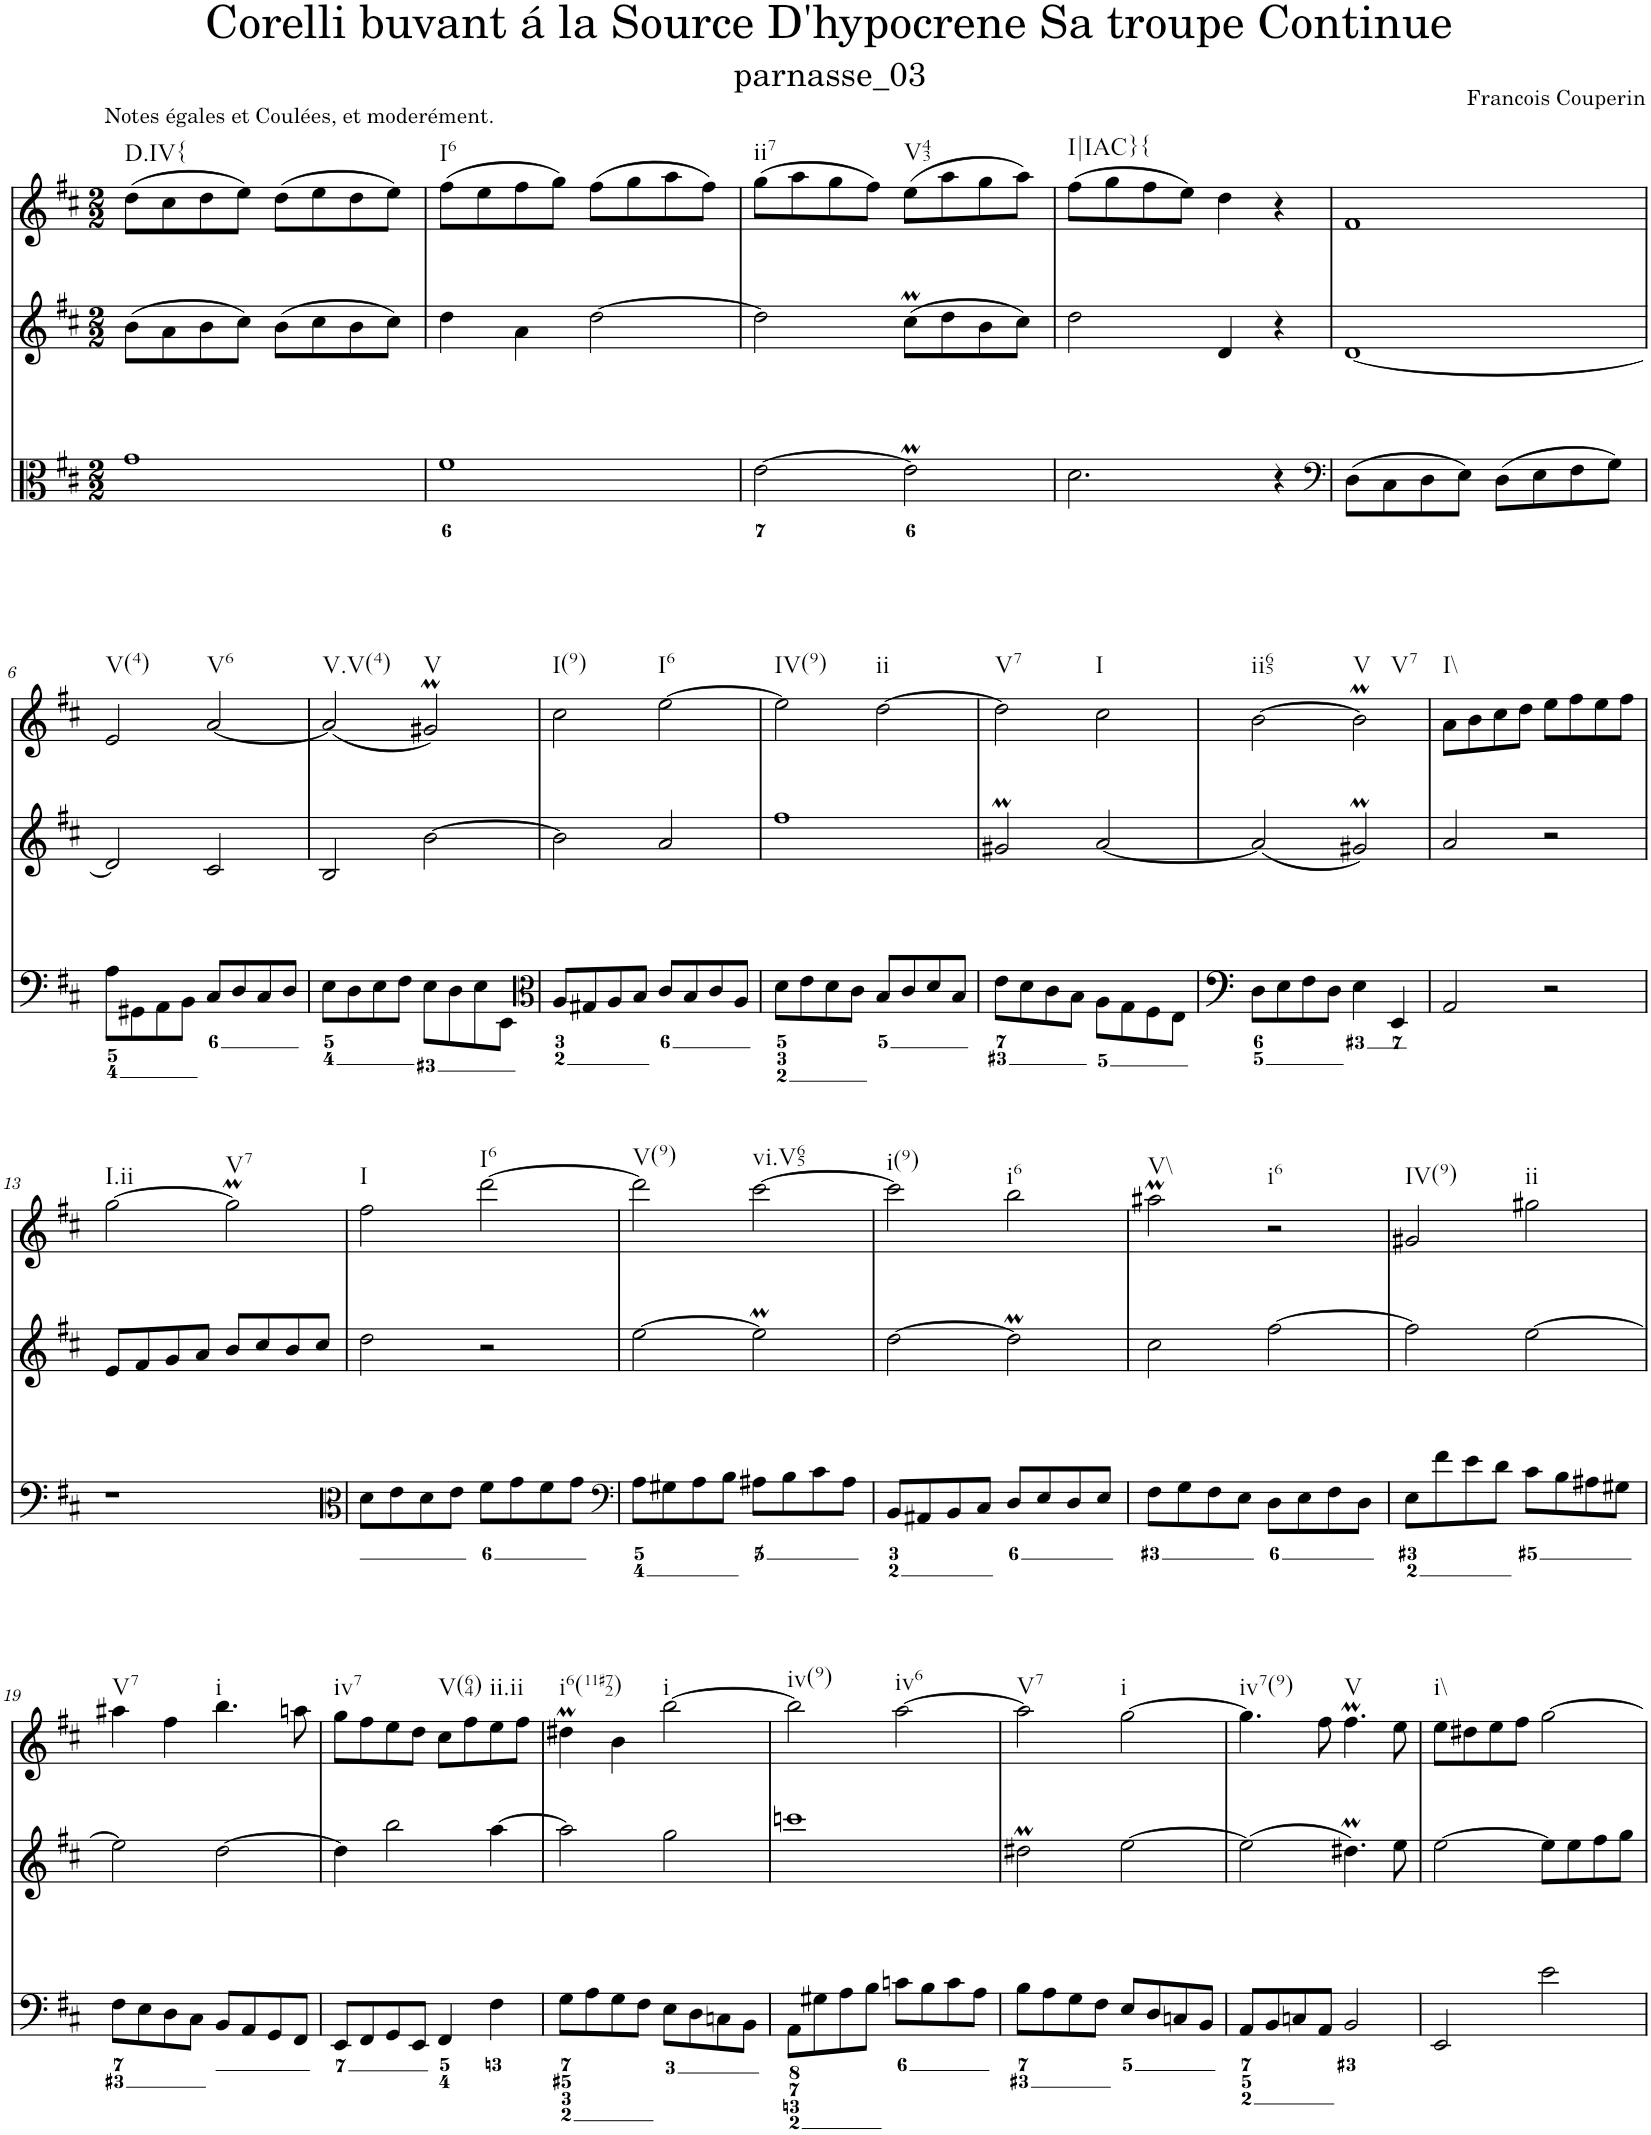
**kern	**kern	**kern
*part1	*part1	*part1
*staff3	*staff2	*staff1
*I"Piano	*	*
*I'Pno.	*	*
*clefC3	*clefG2	*clefG2
*k[f#c#]	*k[f#c#]	*k[f#c#]
*M2/2	*M2/2	*M2/2
=1	=1	=1
!	!	!LO:TX:a:t=Notes égales et Coulées, et moderément.
!	!	!LO:TX:b:t=D.IV{
1g	8b\L	(8dd\L
.	8a\	8cc#\
.	8b\	8dd\
.	8cc#\J	8ee\J)
.	8b\L	(8dd\L
.	8cc#\	8ee\
.	8b\	8dd\
.	8cc#\J	8ee\J)
=2	=2	=2
!	!	!LO:TX:b:t=I6
1f#	4dd\	(8ff#\L
.	.	8ee\
.	4a\	8ff#\
.	.	8gg\J)
.	[2dd\	(8ff#\L
.	.	8gg\
.	.	8aa\
.	.	8ff#\J)
=3	=3	=3
!	!	!LO:TX:b:t=ii7
[2e\	2dd\]	(8gg\L
.	.	8aa\
.	.	8gg\
.	.	8ff#\J)
!	!	!LO:TX:b:t=V43
2eM\]	8cc#m\L	(8ee\L
.	8dd\	8aa\
.	8b\	8gg\
.	8cc#\J	8aa\J)
=4	=4	=4
!	!	!LO:TX:b:t=I|IAC}{
2.d\	2dd\	(8ff#\L
.	.	8gg\
.	.	8ff#\
.	.	8ee\J)
.	4d/	4dd\
4r	4r	4r
=5	=5	=5
*clefF4	*	*
8D\L	[1d	1f#
8C#\	.	.
8D\	.	.
8E\J	.	.
8D\L	.	.
8E\	.	.
8F#\	.	.
8G\J	.	.
!!LO:LB:g=z
=6	=6	=6
!	!	!LO:TX:b:t=V(4)
8A\L	2d/]	2e/
8GG#X\	.	.
8AA\	.	.
8BB\J	.	.
!	!	!LO:TX:b:t=V6
8C#/L	2c#/	[2a/
8D/	.	.
8C#/	.	.
8D/J	.	.
=7	=7	=7
!	!	!LO:TX:b:t=V.V(4)
8E\L	2B/	(2a/]
8D\	.	.
8E\	.	.
8F#\J	.	.
!	!	!LO:TX:b:t=V
8E\L	[2b\	2g#Xm/)
8D\	.	.
8E\	.	.
8EE\J	.	.
=8	=8	=8
*clefC3	*	*
!	!	!LO:TX:b:t=I(9)
8A/L	2b\]	2cc#\
8G#X/	.	.
8A/	.	.
8B/J	.	.
!	!	!LO:TX:b:t=I6
8c#/L	2a/	[2ee\
8B/	.	.
8c#/	.	.
8A/J	.	.
=9	=9	=9
!	!	!LO:TX:b:t=IV(9)
8d\L	1ff#	2ee\]
8e\	.	.
8d\	.	.
8c#\J	.	.
!	!	!LO:TX:b:t=ii
8B/L	.	[2dd\
8c#/	.	.
8d/	.	.
8B/J	.	.
=10	=10	=10
!	!	!LO:TX:b:t=V7
8e\L	2g#Xm/	2dd\]
8d\	.	.
8c#\	.	.
8B\J	.	.
!	!	!LO:TX:b:t=I
8A\L	[2a/	2cc#\
8G\	.	.
8F#\	.	.
8E\J	.	.
=11	=11	=11
!	!	!LO:TX:b:t=ii65
8D\L	2a/]	[2b\
8E\	.	.
8F#\	.	.
8D\J	.	.
!	!	!LO:TX:b:t=V
!	!	!LO:TX:b:t=V7
4E\	2g#Xm/	2bM\]
4EE/	.	.
=12	=12	=12
!	!	!LO:TX:b:t=I\\
2AA/	2a/	8a\L
.	.	8b\
.	.	8cc#\
.	.	8dd\J
2r	2r	8ee\L
.	.	8ff#\
.	.	8ee\
.	.	8ff#\J
!!LO:LB:g=z
=13	=13	=13
!	!	!LO:TX:b:t=I.ii
1r	8e/L	[2gg\
.	8f#/	.
.	8g/	.
.	8a/J	.
!	!	!LO:TX:b:t=V7
.	8b/L	2ggM\]
.	8cc#/	.
.	8b/	.
.	8cc#/J	.
=14	=14	=14
*clefC3	*	*
!	!	!LO:TX:b:t=I
8d\L	2dd\	2ff#\
8e\	.	.
8d\	.	.
8e\J	.	.
!	!	!LO:TX:b:t=I6
8f#\L	2r	[2ddd\
8g\	.	.
8f#\	.	.
8g\J	.	.
=15	=15	=15
*clefF4	*	*
!	!	!LO:TX:b:t=V(9)
8A\L	[2ee\	2ddd\]
8G#X\	.	.
8A\	.	.
8B\J	.	.
!	!	!LO:TX:b:t=vi.V65
8A#X\L	2eeM\]	[2ccc#\
8B\	.	.
8c#\	.	.
8A#\J	.	.
=16	=16	=16
!	!	!LO:TX:b:t=i(9)
8BB/L	[2dd\	2ccc#\]
8AA#X/	.	.
8BB/	.	.
8C#/J	.	.
!	!	!LO:TX:b:t=i6
8D/L	2ddM\]	2bb\
8E/	.	.
8D/	.	.
8E/J	.	.
=17	=17	=17
!	!	!LO:TX:b:t=V\\
8F#\L	2cc#\	2aa#Xm\
8G\	.	.
8F#\	.	.
8E\J	.	.
!	!	!LO:TX:b:t=i6
8D\L	[2ff#\	2r
8E\	.	.
8F#\	.	.
8D\J	.	.
=18	=18	=18
!	!	!LO:TX:b:t=IV(9)
8E\L	2ff#\]	2g#X/
8f#\	.	.
8e\	.	.
8d\J	.	.
!	!	!LO:TX:b:t=ii
8c#\L	[2ee\	2gg#X\
8B\	.	.
8A#X\	.	.
8G#X\J	.	.
!!LO:LB:g=z
=19	=19	=19
!	!	!LO:TX:b:t=V7
8F#\L	2ee\]	4aa#X\
8E\	.	.
8D\	.	4ff#\
8C#\J	.	.
!	!	!LO:TX:b:t=i
8BB/L	[2dd\	4.bb\
8AA/	.	.
8GG/	.	.
8FF#/J	.	8aan\
=20	=20	=20
!	!	!LO:TX:b:t=iv7
8EE/L	4dd\]	8gg\L
8FF#/	.	8ff#\
8GG/	2bb\	8ee\
8EE/J	.	8dd\J
!	!	!LO:TX:b:t=V(64)
4FF#/	.	8cc#\L
.	.	8ff#\
!	!	!LO:TX:b:t=ii.ii
4F#\	[4aa\	8ee\
.	.	8ff#\J
=21	=21	=21
!	!	!LO:TX:b:t=i6(11#72)
8G\L	2aa\]	4dd#Xm\
8A\	.	.
8G\	.	4b\
8F#\J	.	.
!	!	!LO:TX:b:t=i
8E\L	2gg\	[2bb\
8D\	.	.
8Cn\	.	.
8BB\J	.	.
=22	=22	=22
!	!	!LO:TX:b:t=iv(9)
8AA\L	1cccn	2bb\]
8G#X\	.	.
8A\	.	.
8B\J	.	.
!	!	!LO:TX:b:t=iv6
8cn\L	.	[2aa\
8B\	.	.
8c\	.	.
8A\J	.	.
=23	=23	=23
!	!	!LO:TX:b:t=V7
8B\L	2dd#Xm\	2aa\]
8A\	.	.
8G\	.	.
8F#\J	.	.
!	!	!LO:TX:b:t=i
8E/L	[2ee\	[2gg\
8D/	.	.
8Cn/	.	.
8BB/J	.	.
=24	=24	=24
!	!	!LO:TX:b:t=iv7(9)
8AA/L	2ee\]	4.gg\]
8BB/	.	.
8Cn/	.	.
8AA/J	.	8ff#\
!	!	!LO:TX:b:t=V
2BB/	4.dd#Xm\	4.ff#m\
.	8ee\	8ee\
=25	=25	=25
!	!	!LO:TX:b:t=i\\
2EE/	[2ee\	8ee\L
.	.	8dd#X\
.	.	8ee\
.	.	8ff#\J
2e\	8ee\L]	[2gg\
.	8ee\	.
.	8ff#\	.
.	8gg\J	.
=	=	=
*-	*-	*-
